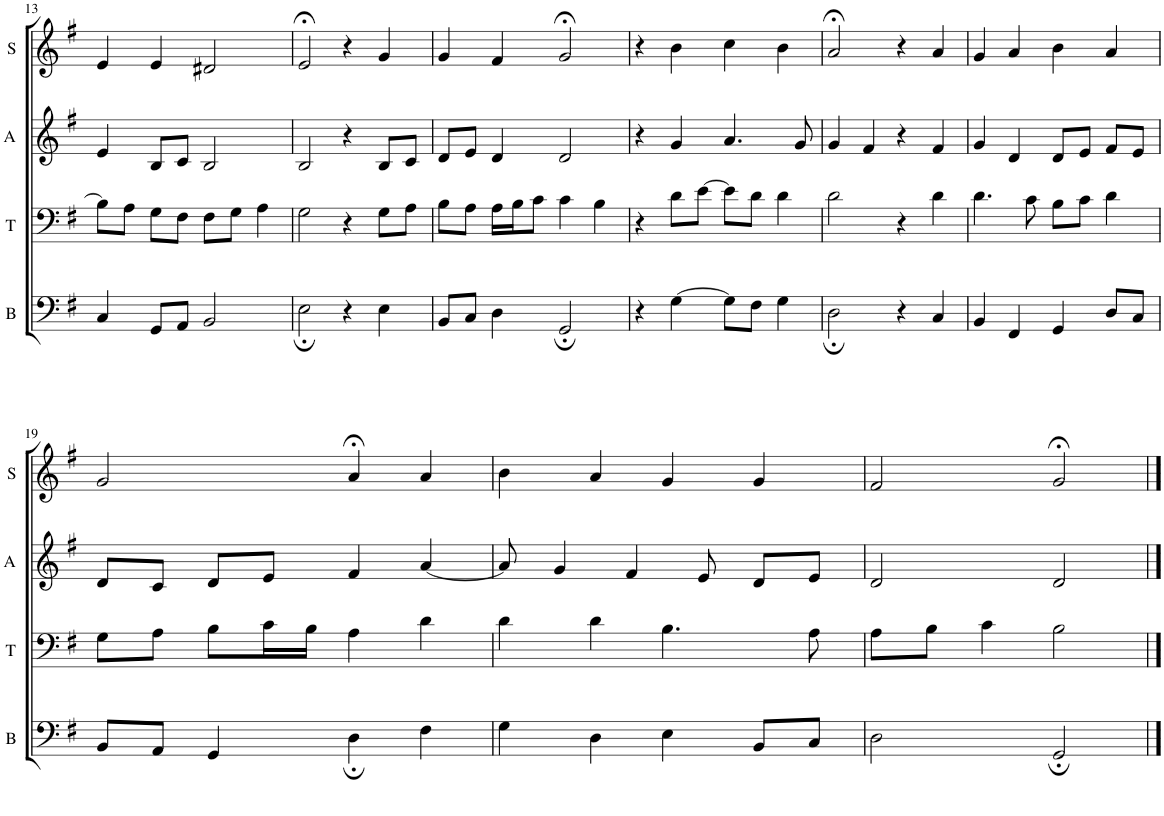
**kern	**kern	**kern	**kern
*part4	*part3	*part2	*part1
*staff4	*staff3	*staff2	*staff1
*I"B	*I"T	*I"A	*I"S
*I'B	*I'T	*I'A	*I'S
!!LO:PB:g=z
*clefF4	*clefF4	*clefG2	*clefG2
*k[f#]	*k[f#]	*k[f#]	*k[f#]
*M4/4	*M4/4	*M4/4	*M4/4
=13	=13	=13	=13
4C/	8B\L]	4e/	4e/
.	8A\J	.	.
8GG/L	8G\L	8B/L	4e/
8AA/J	8F#\J	8c/J	.
2BB/	8F#\L	2B/	2d#X/
.	8G\J	.	.
.	4A\	.	.
=14	=14	=14	=14
2E;\	2G\	2B/	2e;</
4r	4r	4r	4r
4E\	8G\L	8B/L	4g/
.	8A\J	8c/J	.
=15	=15	=15	=15
8BB/L	8B\L	8d/L	4g/
8C/J	8A\J	8e/J	.
4D\	16A\LL	4d/	4f#/
.	16B\J	.	.
.	8c\J	.	.
2GG;/	4c\	2d/	2g;</
.	4B\	.	.
=16	=16	=16	=16
4r	4r	4r	4r
[4G\	8d\L	4g/	4b\
.	[8e\J	.	.
8G\L]	8e\L]	4.a/	4cc\
8F#\J	8d\J	.	.
4G\	4d\	.	4b\
.	.	8g/	.
=17	=17	=17	=17
2D;\	2d\	4g/	2a;</
.	.	4f#/	.
4r	4r	4r	4r
4C/	4d\	4f#/	4a/
=18	=18	=18	=18
4BB/	4.d\	4g/	4g/
4FF#/	.	4d/	4a/
.	8c\	.	.
4GG/	8B\L	8d/L	4b\
.	8c\J	8e/J	.
8D/L	4d\	8f#/L	4a/
8C/J	.	8e/J	.
!!LO:LB:g=z
=19	=19	=19	=19
8BB/L	8G\L	8d/L	2g/
8AA/J	8A\J	8c/J	.
4GG/	8B\L	8d/L	.
.	16c\L	8e/J	.
.	16B\JJ	.	.
4D;\	4A\	4f#/	4a;</
4F#\	4d\	[4a/	4a/
=20	=20	=20	=20
4G\	4d\	8a/]	4b\
.	.	4g/	.
4D\	4d\	.	4a/
.	.	4f#/	.
4E\	4.B\	.	4g/
.	.	8e/	.
8BB/L	.	8d/L	4g/
8C/J	8A\	8e/J	.
=21	=21	=21	=21
2D\	8A\L	2d/	2f#/
.	8B\J	.	.
.	4c\	.	.
2GG;/	2B\	2d/	2g;</
==	==	==	==
*-	*-	*-	*-
